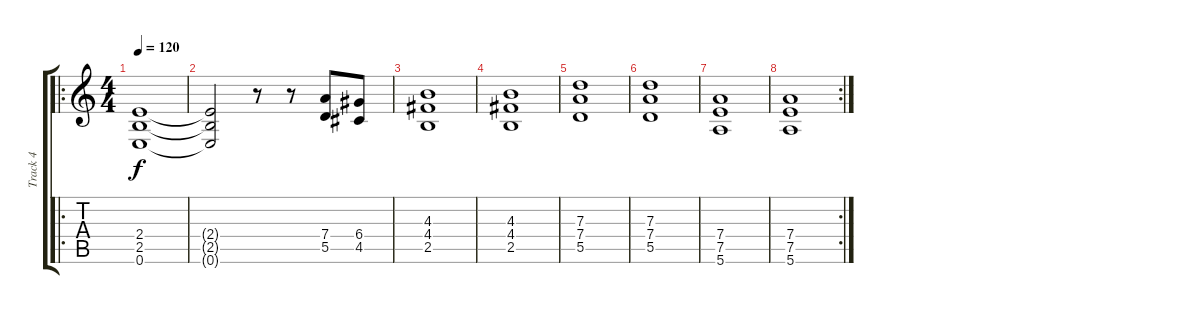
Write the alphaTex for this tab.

\track ("Track 4" "Track 4") {instrument distortionguitar}
\staff {score tabs}
\tuning (E4 B3 G3 D3 A2 E2) {hide}
\ro
\ts (4 4)
\tempo 120
\clef g2
\ks c
(2.4 2.5 0.6).1{dy f} |
(2.4{t} 2.5{t} 0.6{t}).2 r.8 r.8 (7.4 5.5).8 (6.4 4.5).8 |
(4.3 4.4 2.5).1 |
(4.3 4.4 2.5).1 |
(7.3 7.4 5.5).1 |
(7.3 7.4 5.5).1 |
(7.4 7.5 5.6).1 |
\rc 2
(7.4 7.5 5.6).1
